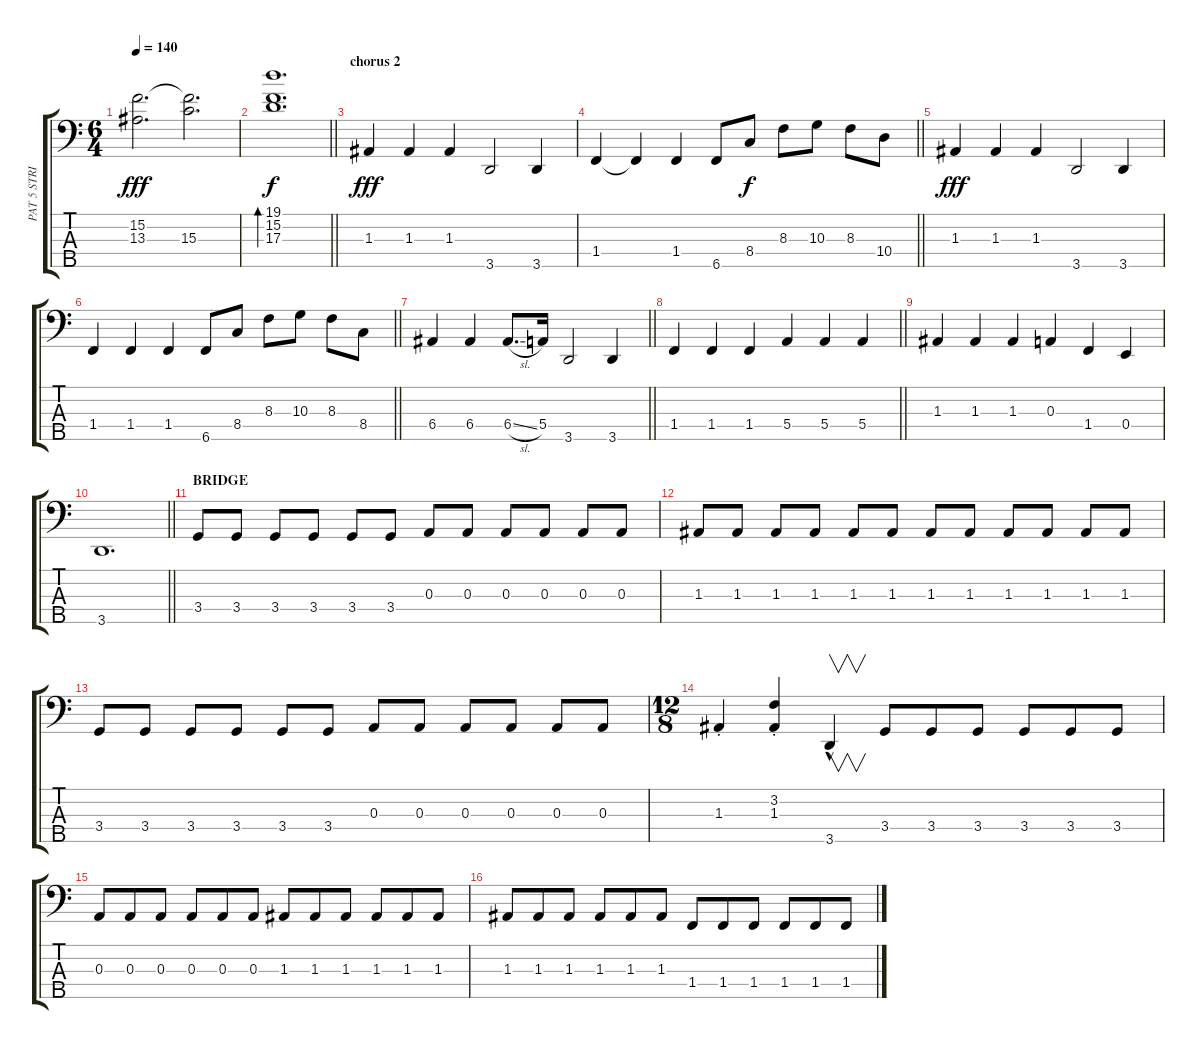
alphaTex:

\track ("PAT 5 STRING BASS" "PAT 5 STRI") {instrument electricbassfinger}
\staff {score tabs}
\tuning (G2 D2 A1 E1 B0) {hide}
\ts (6 4)
\tempo 140
\clef f4
\ks c
(15.2 13.3{t}).2{d dy fff} (15.2{t} 15.3).2{d} |
\barLineRight lightlight
(19.1 15.2 17.3).1{d bd 240 dy f} |
\section ("" "chorus 2")
1.3.4{dy fff} 1.3.4 1.3.4 3.5.2 3.5.4 |
\barLineRight lightlight
1.4.4 1.4{t}.4 1.4.4 6.5.8 8.4.8{dy f} 8.3.8 10.3.8 8.3.8 10.4.8 |
1.3.4{dy fff} 1.3.4 1.3.4 3.5.2 3.5.4 |
\barLineRight lightlight
1.4.4 1.4.4 1.4.4 6.5.8 8.4.8 8.3.8 10.3.8 8.3.8 8.4.8 |
\barLineRight lightlight
6.4.4 6.4.4 6.4{sl}.8{d} 5.4.16 3.5.2 3.5.4 |
\barLineRight lightlight
1.4.4 1.4.4 1.4.4 5.4.4 5.4.4 5.4.4 |
1.3.4 1.3.4 1.3.4 0.3.4 1.4.4 0.4.4 |
\barLineRight lightlight
3.5.1{d} |
\section ("" "BRIDGE")
3.4.8 3.4.8 3.4.8 3.4.8 3.4.8 3.4.8 0.3.8 0.3.8 0.3.8 0.3.8 0.3.8 0.3.8 |
1.3.8 1.3.8 1.3.8 1.3.8 1.3.8 1.3.8 1.3.8 1.3.8 1.3.8 1.3.8 1.3.8 1.3.8 |
3.4.8 3.4.8 3.4.8 3.4.8 3.4.8 3.4.8 0.3.8 0.3.8 0.3.8 0.3.8 0.3.8 0.3.8 |
\ts (12 8)
1.3{st}.4 (3.2 1.3{st}).4 3.5{hac}.4{v} 3.4.8 3.4.8 3.4.8 3.4.8 3.4.8 3.4.8 |
0.3.8 0.3.8 0.3.8 0.3.8 0.3.8 0.3.8 1.3.8 1.3.8 1.3.8 1.3.8 1.3.8 1.3.8 |
1.3.8 1.3.8 1.3.8 1.3.8 1.3.8 1.3.8 1.4.8 1.4.8 1.4.8 1.4.8 1.4.8 1.4.8
